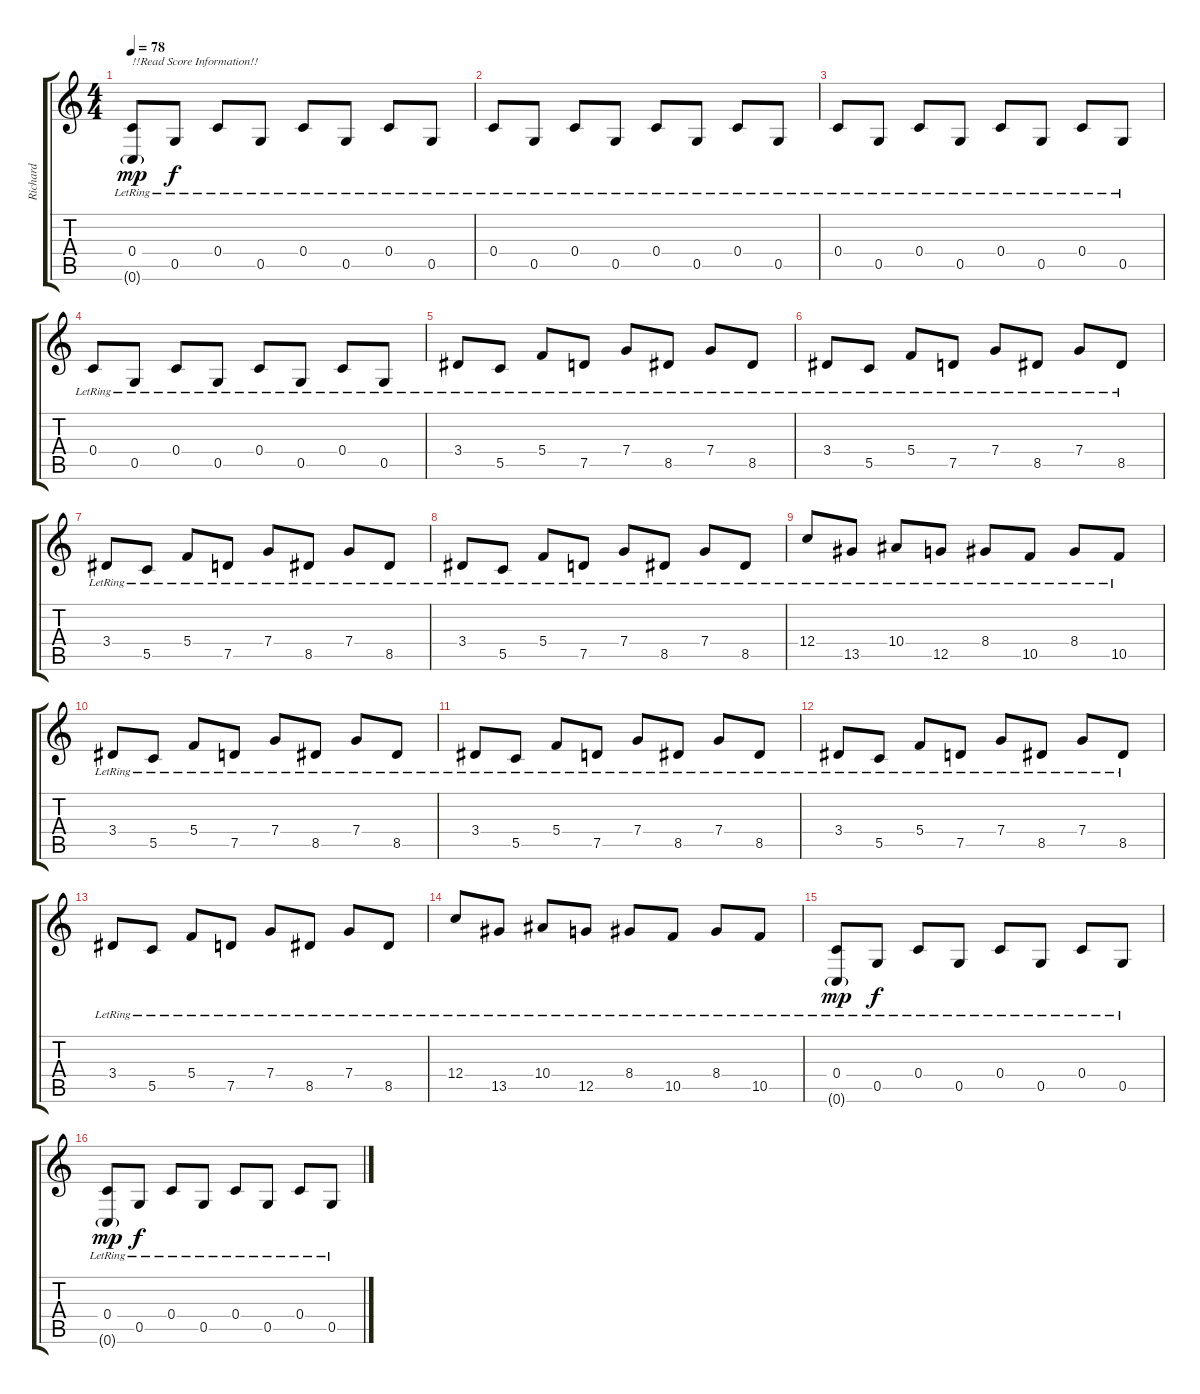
\track ("Richard" "Richard") {instrument electricguitarclean}
\staff {score tabs}
\tuning (D4 A3 F3 C3 G2 C2) {hide}
\ts (4 4)
\tempo 78
\clef g2
\ks c
(0.4{lr} 0.6{g lr}).8{txt "!!Read Score Information!!" dy mp instrument electricguitarclean} 0.5{lr}.8{dy f} 0.4{lr}.8 0.5{lr}.8 0.4{lr}.8 0.5{lr}.8 0.4{lr}.8 0.5{lr}.8 |
0.4{lr}.8 0.5{lr}.8 0.4{lr}.8 0.5{lr}.8 0.4{lr}.8 0.5{lr}.8 0.4{lr}.8 0.5{lr}.8 |
0.4{lr}.8 0.5{lr}.8 0.4{lr}.8 0.5{lr}.8 0.4{lr}.8 0.5{lr}.8 0.4{lr}.8 0.5{lr}.8 |
0.4{lr}.8 0.5{lr}.8 0.4{lr}.8 0.5{lr}.8 0.4{lr}.8 0.5{lr}.8 0.4{lr}.8 0.5{lr}.8 |
3.4{lr}.8 5.5{lr}.8 5.4{lr}.8 7.5{lr}.8 7.4{lr}.8 8.5{lr}.8 7.4{lr}.8 8.5{lr}.8 |
3.4{lr}.8 5.5{lr}.8 5.4{lr}.8 7.5{lr}.8 7.4{lr}.8 8.5{lr}.8 7.4{lr}.8 8.5{lr}.8 |
3.4{lr}.8 5.5{lr}.8 5.4{lr}.8 7.5{lr}.8 7.4{lr}.8 8.5{lr}.8 7.4{lr}.8 8.5{lr}.8 |
3.4{lr}.8 5.5{lr}.8 5.4{lr}.8 7.5{lr}.8 7.4{lr}.8 8.5{lr}.8 7.4{lr}.8 8.5{lr}.8 |
12.4{lr}.8 13.5{lr}.8 10.4{lr}.8 12.5{lr}.8 8.4{lr}.8 10.5{lr}.8 8.4{lr}.8 10.5{lr}.8 |
3.4{lr}.8 5.5{lr}.8 5.4{lr}.8 7.5{lr}.8 7.4{lr}.8 8.5{lr}.8 7.4{lr}.8 8.5{lr}.8 |
3.4{lr}.8 5.5{lr}.8 5.4{lr}.8 7.5{lr}.8 7.4{lr}.8 8.5{lr}.8 7.4{lr}.8 8.5{lr}.8 |
3.4{lr}.8 5.5{lr}.8 5.4{lr}.8 7.5{lr}.8 7.4{lr}.8 8.5{lr}.8 7.4{lr}.8 8.5{lr}.8 |
3.4{lr}.8 5.5{lr}.8 5.4{lr}.8 7.5{lr}.8 7.4{lr}.8 8.5{lr}.8 7.4{lr}.8 8.5{lr}.8 |
12.4{lr}.8 13.5{lr}.8 10.4{lr}.8 12.5{lr}.8 8.4{lr}.8 10.5{lr}.8 8.4{lr}.8 10.5{lr}.8 |
(0.4{lr} 0.6{g lr}).8{dy mp} 0.5{lr}.8{dy f} 0.4{lr}.8 0.5{lr}.8 0.4{lr}.8 0.5{lr}.8 0.4{lr}.8 0.5{lr}.8 |
(0.4{lr} 0.6{g lr}).8{dy mp} 0.5{lr}.8{dy f} 0.4{lr}.8 0.5{lr}.8 0.4{lr}.8 0.5{lr}.8 0.4{lr}.8 0.5{lr}.8
